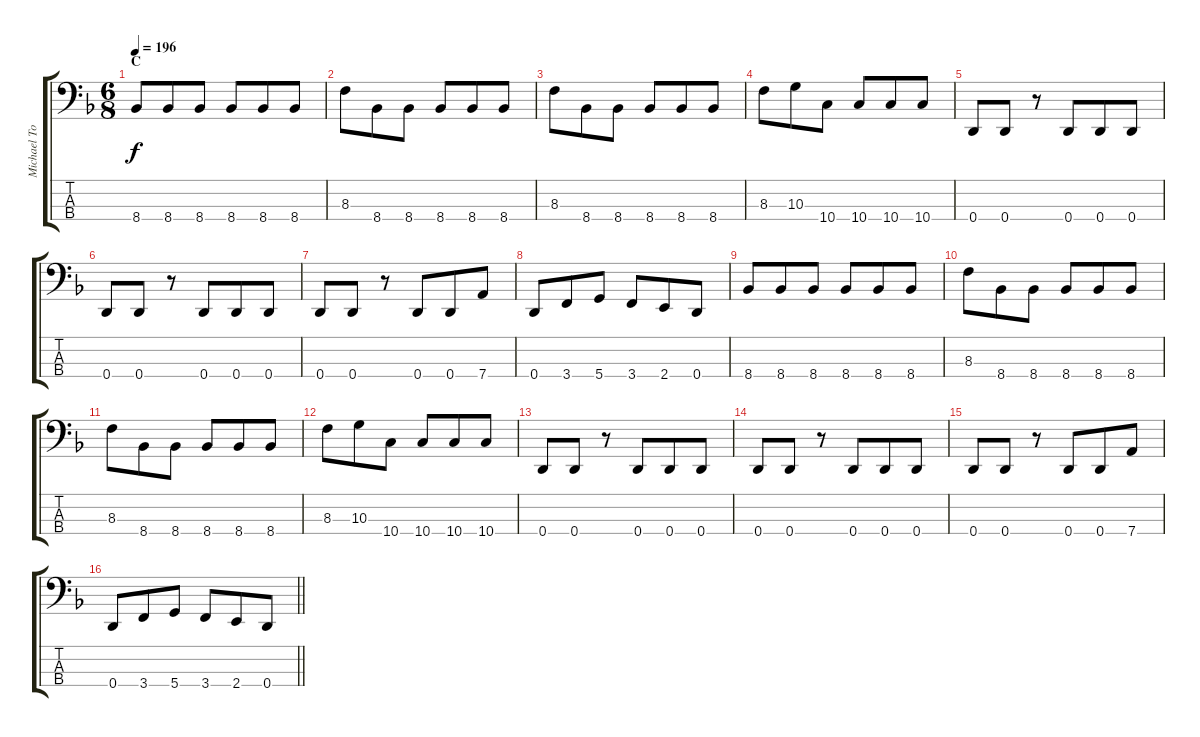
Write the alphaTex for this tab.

\track ("Michael Todd - Bass" "Michael To") {instrument electricbassfinger}
\staff {score tabs}
\tuning (G2 D2 A1 D1) {hide}
\ts (6 8)
\section ("" "C")
\tempo 196
\clef f4
\ks f
8.4.8{dy f} 8.4.8 8.4.8 8.4.8 8.4.8 8.4.8 |
8.3.8 8.4.8 8.4.8 8.4.8 8.4.8 8.4.8 |
8.3.8 8.4.8 8.4.8 8.4.8 8.4.8 8.4.8 |
8.3.8 10.3.8 10.4.8 10.4.8 10.4.8 10.4.8 |
0.4.8 0.4.8 r.8 0.4.8 0.4.8 0.4.8 |
0.4.8 0.4.8 r.8 0.4.8 0.4.8 0.4.8 |
0.4.8 0.4.8 r.8 0.4.8 0.4.8 7.4.8 |
0.4.8 3.4.8 5.4.8 3.4.8 2.4.8 0.4.8 |
8.4.8 8.4.8 8.4.8 8.4.8 8.4.8 8.4.8 |
8.3.8 8.4.8 8.4.8 8.4.8 8.4.8 8.4.8 |
8.3.8 8.4.8 8.4.8 8.4.8 8.4.8 8.4.8 |
8.3.8 10.3.8 10.4.8 10.4.8 10.4.8 10.4.8 |
0.4.8 0.4.8 r.8 0.4.8 0.4.8 0.4.8 |
0.4.8 0.4.8 r.8 0.4.8 0.4.8 0.4.8 |
0.4.8 0.4.8 r.8 0.4.8 0.4.8 7.4.8 |
\barLineRight lightlight
0.4.8 3.4.8 5.4.8 3.4.8 2.4.8 0.4.8
